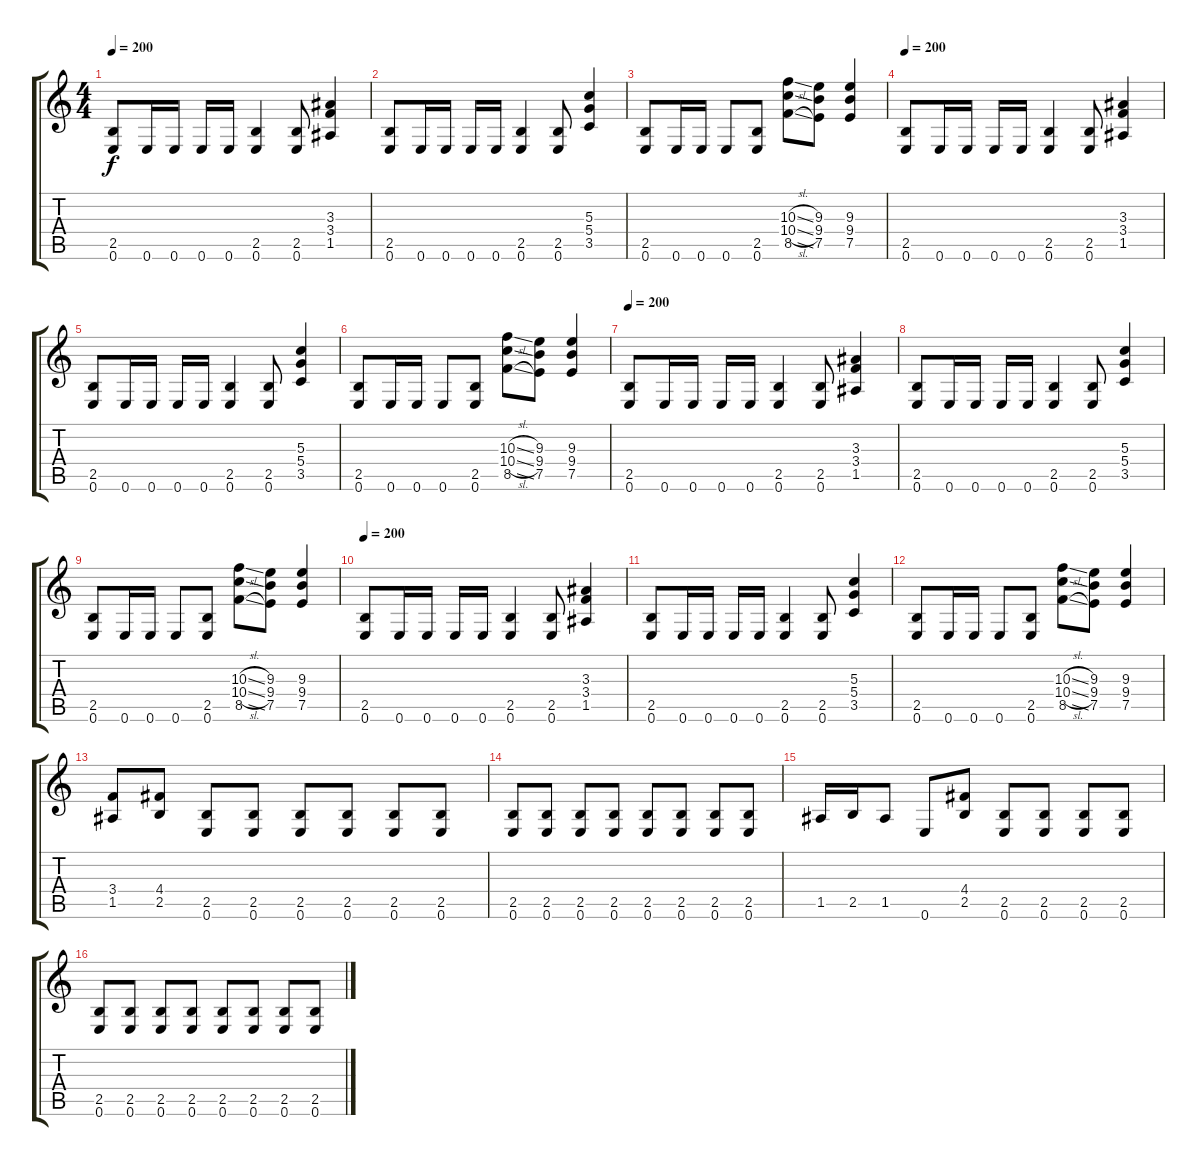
\track "" {instrument distortionguitar}
\staff {score tabs}
\tuning (E4 B3 G3 D3 A2 E2) {hide}
\ts (4 4)
\tempo 200
\clef g2
\ks c
(2.5 0.6).8{dy f} 0.6.16 0.6.16 0.6.16 0.6.16 (2.5 0.6).4 (2.5 0.6).8 (3.3 3.4 1.5).4 |
(2.5 0.6).8 0.6.16 0.6.16 0.6.16 0.6.16 (2.5 0.6).4 (2.5 0.6).8 (5.3 5.4 3.5).4 |
(2.5 0.6).8 0.6.16 0.6.16 0.6.8 (2.5 0.6).8 (10.3{sl} 10.4{sl} 8.5{sl}).8 (9.3 9.4 7.5).8 (9.3 9.4 7.5).4 |
\tempo 200
(2.5 0.6).8 0.6.16 0.6.16 0.6.16 0.6.16 (2.5 0.6).4 (2.5 0.6).8 (3.3 3.4 1.5).4 |
(2.5 0.6).8 0.6.16 0.6.16 0.6.16 0.6.16 (2.5 0.6).4 (2.5 0.6).8 (5.3 5.4 3.5).4 |
(2.5 0.6).8 0.6.16 0.6.16 0.6.8 (2.5 0.6).8 (10.3{sl} 10.4{sl} 8.5{sl}).8 (9.3 9.4 7.5).8 (9.3 9.4 7.5).4 |
\tempo 200
(2.5 0.6).8 0.6.16 0.6.16 0.6.16 0.6.16 (2.5 0.6).4 (2.5 0.6).8 (3.3 3.4 1.5).4 |
(2.5 0.6).8 0.6.16 0.6.16 0.6.16 0.6.16 (2.5 0.6).4 (2.5 0.6).8 (5.3 5.4 3.5).4 |
(2.5 0.6).8 0.6.16 0.6.16 0.6.8 (2.5 0.6).8 (10.3{sl} 10.4{sl} 8.5{sl}).8 (9.3 9.4 7.5).8 (9.3 9.4 7.5).4 |
\tempo 200
(2.5 0.6).8 0.6.16 0.6.16 0.6.16 0.6.16 (2.5 0.6).4 (2.5 0.6).8 (3.3 3.4 1.5).4 |
(2.5 0.6).8 0.6.16 0.6.16 0.6.16 0.6.16 (2.5 0.6).4 (2.5 0.6).8 (5.3 5.4 3.5).4 |
(2.5 0.6).8 0.6.16 0.6.16 0.6.8 (2.5 0.6).8 (10.3{sl} 10.4{sl} 8.5{sl}).8 (9.3 9.4 7.5).8 (9.3 9.4 7.5).4 |
(3.4 1.5).8 (4.4 2.5).8 (2.5 0.6).8 (2.5 0.6).8 (2.5 0.6).8 (2.5 0.6).8 (2.5 0.6).8 (2.5 0.6).8 |
(2.5 0.6).8 (2.5 0.6).8 (2.5 0.6).8 (2.5 0.6).8 (2.5 0.6).8 (2.5 0.6).8 (2.5 0.6).8 (2.5 0.6).8 |
1.5.16 2.5.16 1.5.8 0.6.8 (4.4 2.5).8 (2.5 0.6).8 (2.5 0.6).8 (2.5 0.6).8 (2.5 0.6).8 |
(2.5 0.6).8 (2.5 0.6).8 (2.5 0.6).8 (2.5 0.6).8 (2.5 0.6).8 (2.5 0.6).8 (2.5 0.6).8 (2.5 0.6).8
